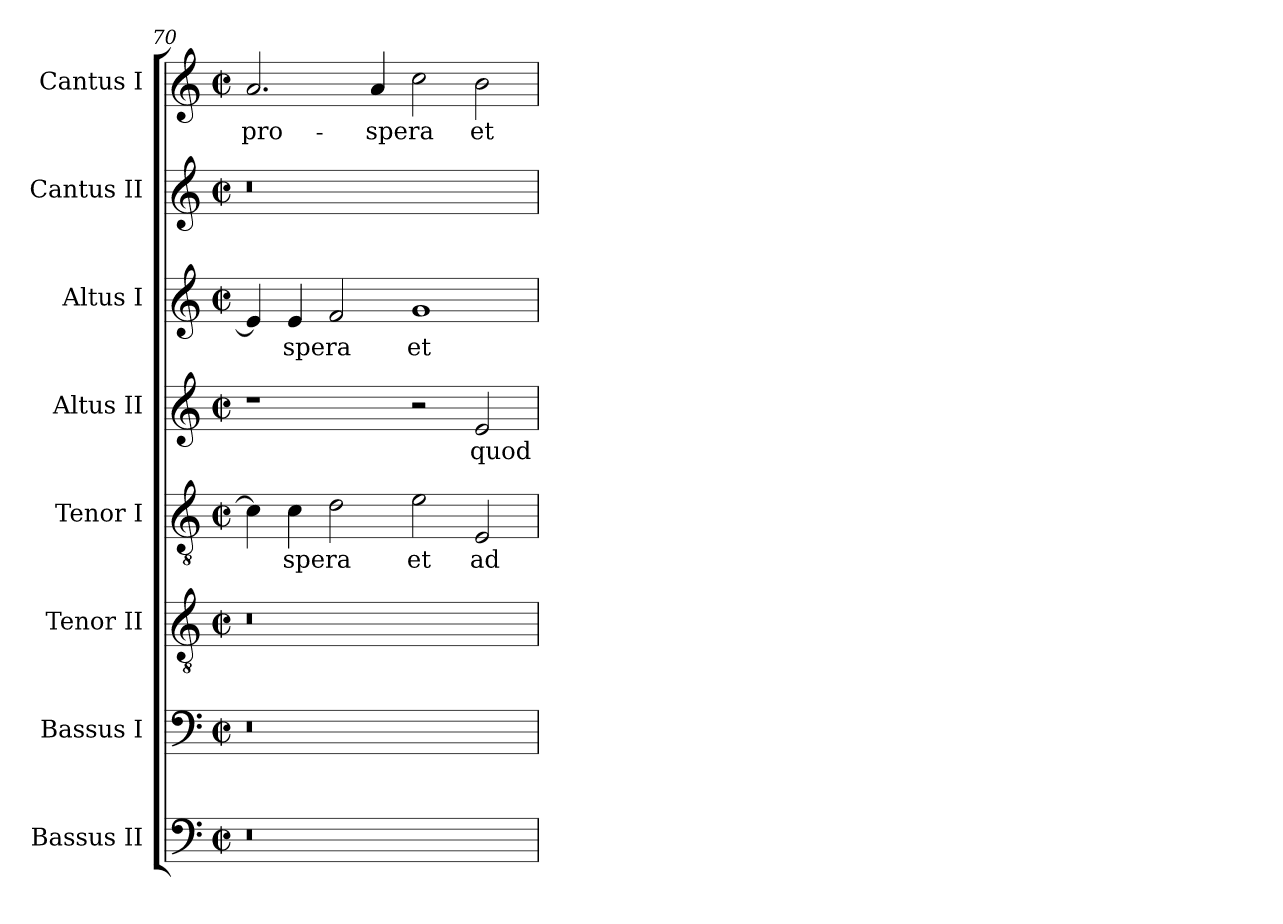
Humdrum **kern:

**kern	**kern	**kern	**kern	**text	**kern	**text	**kern	**text	**kern	**kern	**text
*part8	*part7	*part6	*part5	*part5	*part4	*part4	*part3	*part3	*part2	*part1	*part1
*staff8	*staff7	*staff6	*staff5	*staff5	*staff4	*staff4	*staff3	*staff3	*staff2	*staff1	*staff1
*I"Bassus II	*I"Bassus I	*I"Tenor II	*I"Tenor I	*	*I"Altus II	*	*I"Altus I	*	*I"Cantus II	*I"Cantus I	*
*I'B II	*I'B I	*I'T II	*I'T I	*	*I'A II	*	*I'A I	*	*I'C II	*I'C I	*
*clefF4	*clefF4	*clefGv2	*clefGv2	*	*clefG2	*	*clefG2	*	*clefG2	*clefG2	*
*	*k[]	*	*	*	*k[]	*	*k[]	*	*	*	*
*	*C:	*	*	*	*C:	*	*C:	*	*	*	*
*M2/2	*M2/2	*M2/2	*M2/2	*	*M2/2	*	*M2/2	*	*M2/2	*M2/2	*
*met(c|)	*met(c|)	*met(c|)	*met(c|)	*	*met(c|)	*	*met(c|)	*	*met(c|)	*met(c|)	*
=70	=70	=70	=70	=70	=70	=70	=70	=70	=70	=70	=70
!	!	!	!	!	!	!	!	!	!	!	!LO:LY:b:cj
0r	0r	0r	4c\]	.	1r	.	4e/]	.	0r	2.a/	pro-
!	!	!	!	!LO:LY:b:cj	!	!	!	!LO:LY:b:cj	!	!	!
.	.	.	4c\	spera	.	.	4e/	spera	.	.	.
.	.	.	2d\	.	.	.	2f/	.	.	.	.
!	!	!	!	!	!	!	!	!	!	!	!LO:LY:b:cj
.	.	.	.	.	.	.	.	.	.	4a/	-spera
!	!	!	!	!LO:LY:b:cj	!	!	!	!LO:LY:b:cj	!	!	!
.	.	.	2e\	et	2r	.	1g	et	.	2cc\	.
!	!	!	!	!LO:LY:b:cj	!	!LO:LY:b:cj	!	!	!	!	!LO:LY:b:cj
.	.	.	2E/	ad	2e/	quod	.	.	.	2b\	et
=	=	=	=	=	=	=	=	=	=	=	=
*-	*-	*-	*-	*-	*-	*-	*-	*-	*-	*-	*-
